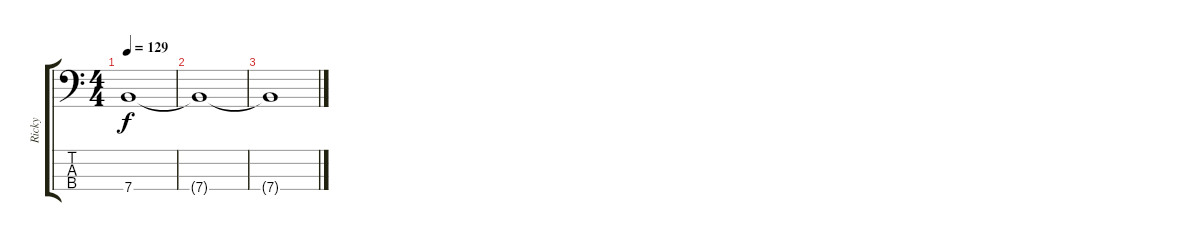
\track ("Ricky" "Ricky") {instrument electricbasspick}
\staff {score tabs}
\tuning (G2 D2 A1 E1) {hide}
\ts (4 4)
\tempo 129
\clef f4
\ks c
7.4{t}.1{dy f} |
7.4{t}.1{volume 0} |
7.4{t}.1
